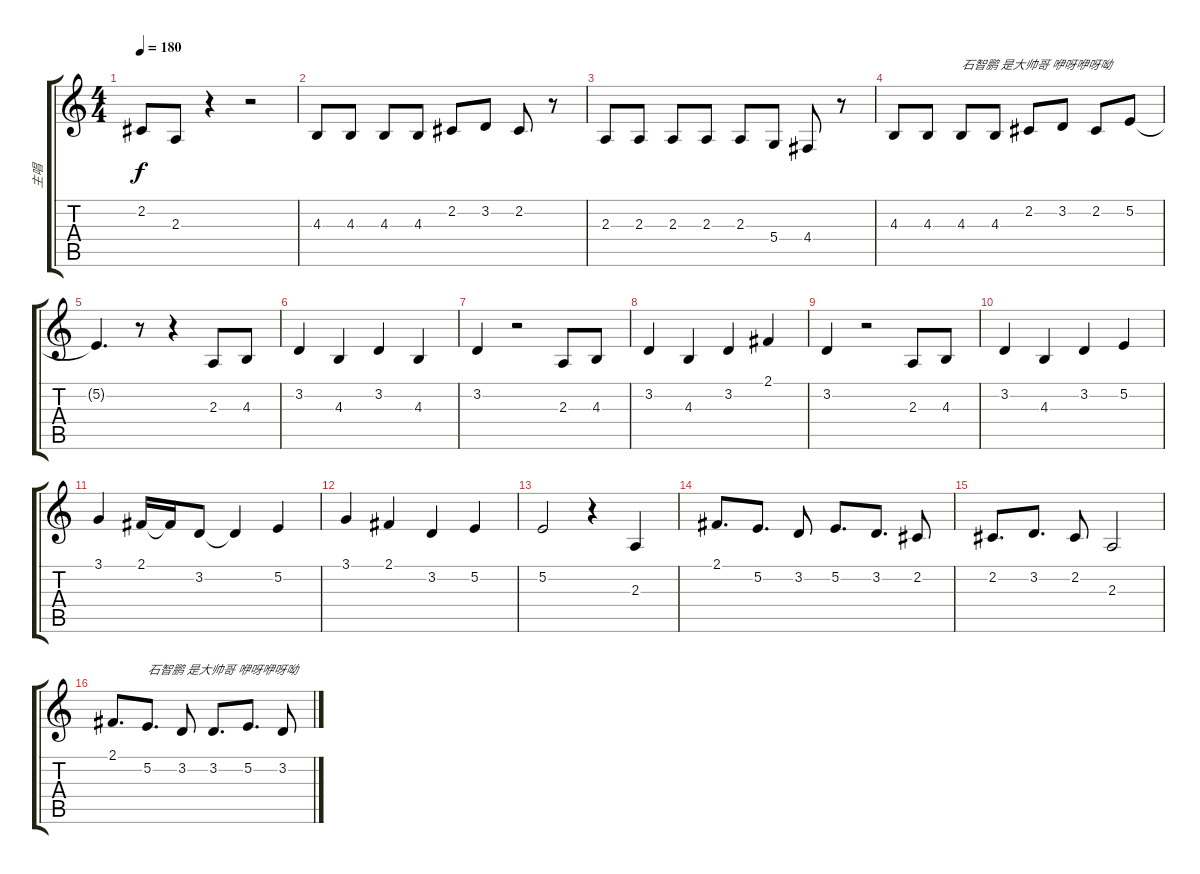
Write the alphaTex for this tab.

\track ("主唱" "主唱") {instrument brightacousticpiano}
\staff {score tabs}
\tuning (E4 B3 G3 D3 A2 E2) {hide}
\ts (4 4)
\tempo 180
\clef g2
\ks c
2.2.8{dy f} 2.3.8 r.4 r.2 |
4.3.8 4.3.8 4.3.8 4.3.8 2.2.8 3.2.8 2.2.8 r.8 |
2.3.8 2.3.8 2.3.8 2.3.8 2.3.8 5.4.8 4.4.8 r.8 |
4.3.8 4.3.8 4.3.8{txt "石智鹏 是大帅哥 咿呀咿呀呦 "} 4.3.8 2.2.8 3.2.8 2.2.8 5.2.8 |
5.2{t}.4{d} r.8 r.4 2.3.8 4.3.8 |
3.2.4 4.3.4 3.2.4 4.3.4 |
3.2.4 r.2 2.3.8 4.3.8 |
3.2.4 4.3.4 3.2.4 2.1.4 |
3.2.4 r.2 2.3.8 4.3.8 |
3.2.4 4.3.4 3.2.4 5.2.4 |
3.1.4 2.1.16 2.1{t}.16 3.2.8 3.2{t}.4 5.2.4 |
3.1.4 2.1.4 3.2.4 5.2.4 |
5.2.2 r.4 2.3.4 |
2.1.8{d} 5.2.8{d} 3.2.8 5.2.8{d} 3.2.8{d} 2.2.8 |
2.2.8{d} 3.2.8{d} 2.2.8 2.3.2 |
2.1.8{d} 5.2.8{d txt "石智鹏 是大帅哥 咿呀咿呀呦 "} 3.2.8 3.2.8{d} 5.2.8{d} 3.2.8
